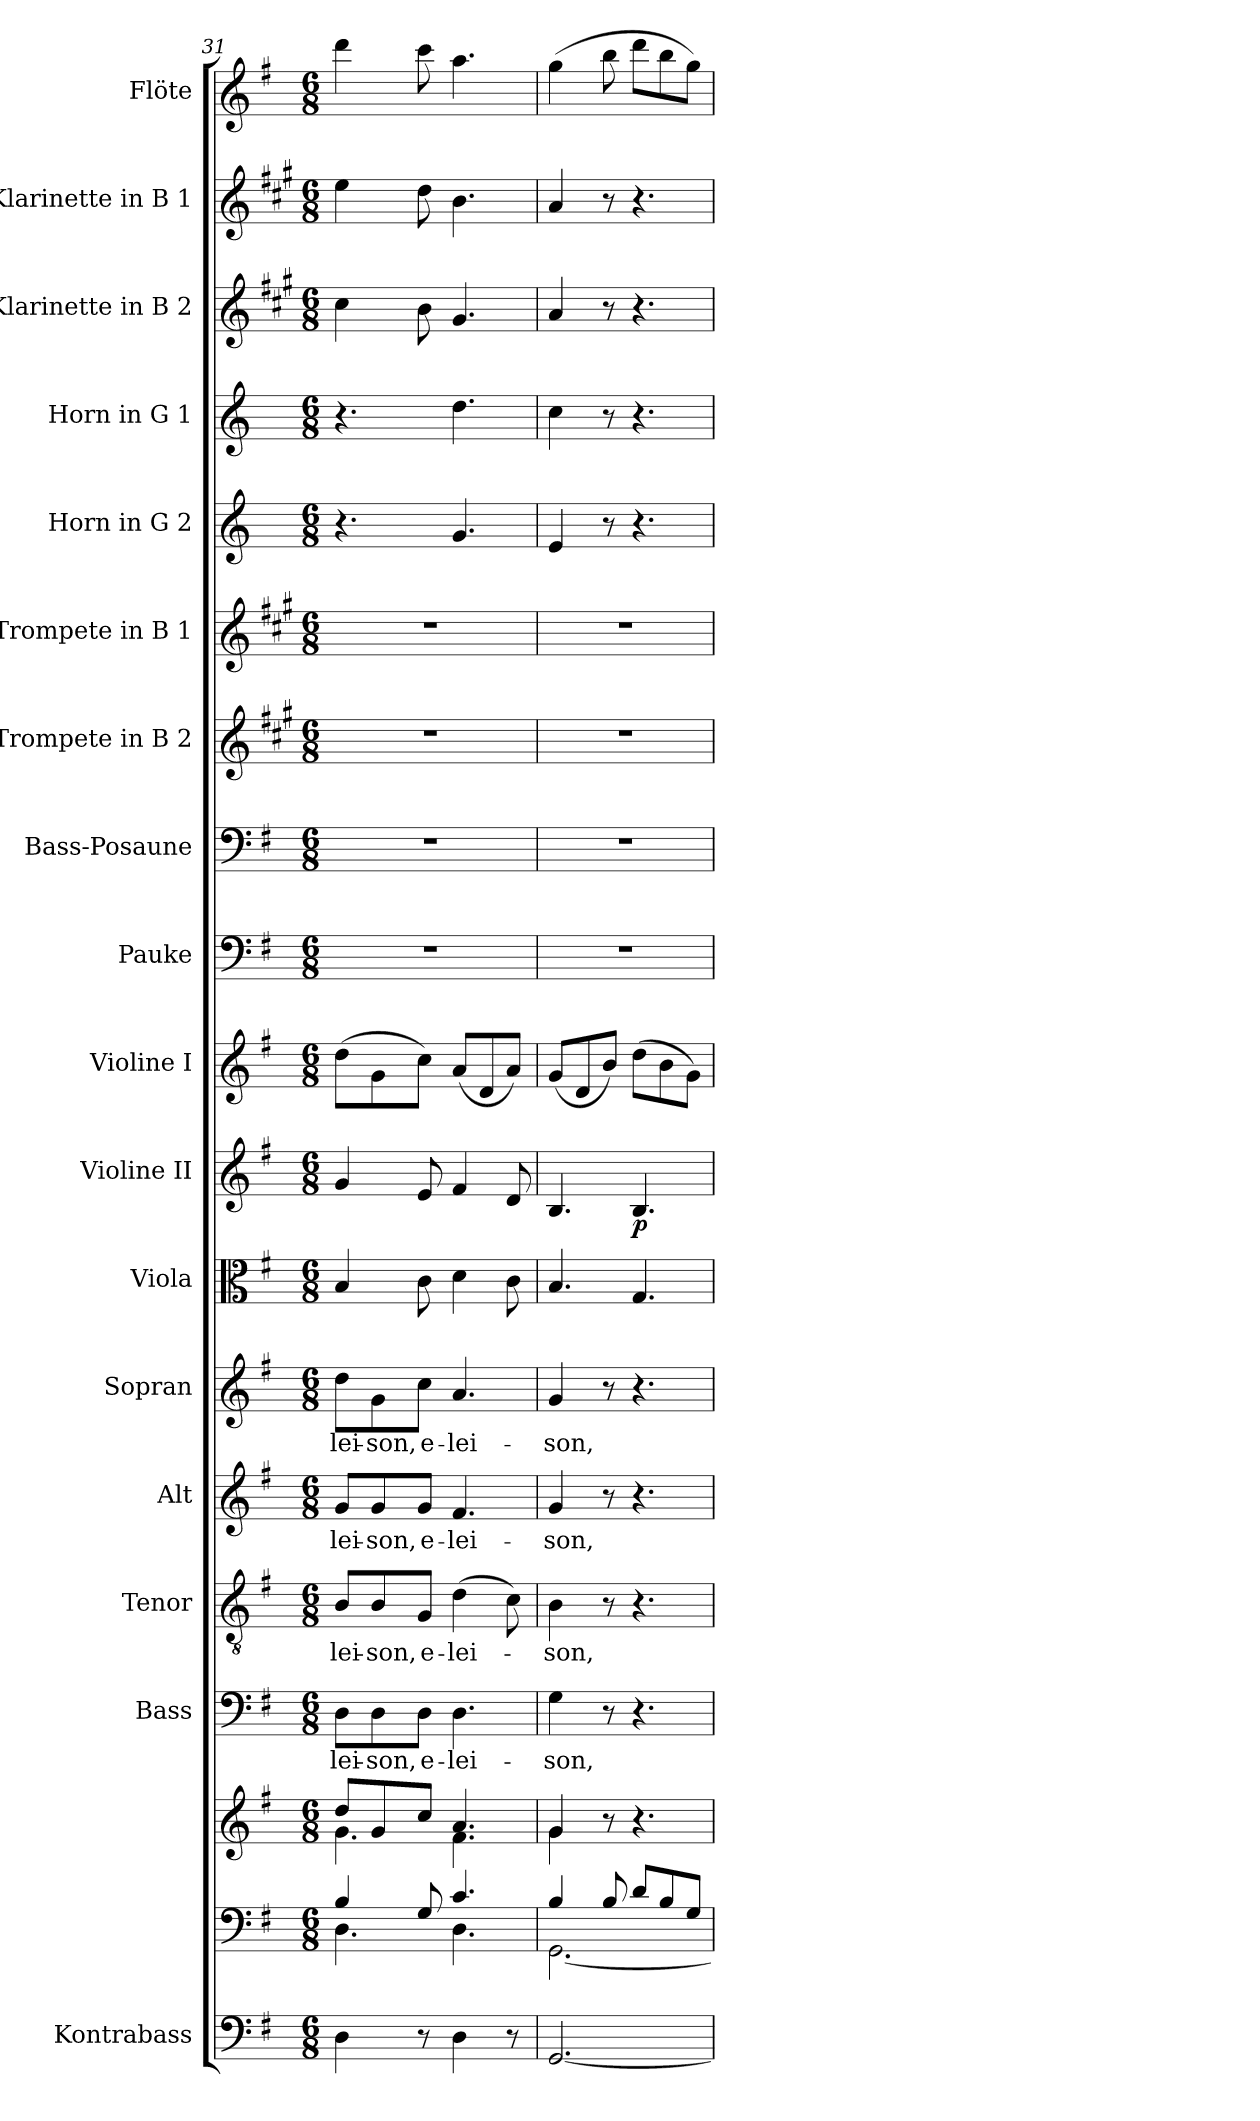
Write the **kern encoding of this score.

**kern	**kern	**kern	**kern	**text	**kern	**text	**kern	**text	**kern	**text	**kern	**kern	**dynam	**kern	**kern	**kern	**kern	**kern	**kern	**kern	**kern	**kern	**kern
*part18	*part17	*part17	*part16	*part16	*part15	*part15	*part14	*part14	*part13	*part13	*part12	*part11	*part11	*part10	*part9	*part8	*part7	*part6	*part5	*part4	*part3	*part2	*part1
*staff19	*staff18	*staff17	*staff16	*staff16	*staff15	*staff15	*staff14	*staff14	*staff13	*staff13	*staff12	*staff11	*staff11	*staff10	*staff9	*staff8	*staff7	*staff6	*staff5	*staff4	*staff3	*staff2	*staff1
*I"Kontrabass	*	*	*I"Bass	*	*I"Tenor	*	*I"Alt	*	*I"Sopran	*	*I"Viola	*I"Violine II	*	*I"Violine I	*I"Pauke	*I"Bass-Posaune	*I"Trompete in B 2	*I"Trompete in B 1	*I"Horn in G 2	*I"Horn in G 1	*I"Klarinette in B 2	*I"Klarinette in B 1	*I"Flöte
*I'Kb.	*	*	*I'B	*	*I'T	*	*I'A	*	*I'S	*	*I'Vla.	*I'Vl. II	*	*I'Vl. I	*I'Pk.	*I'B. Pos.	*	*	*I'Hrn. 2	*I'Hrn. 1	*	*	*I'Fl.
*clefF4	*clefF4	*clefG2	*clefF4	*	*clefGv2	*	*clefG2	*	*clefG2	*	*clefC3	*clefG2	*	*clefG2	*clefF4	*clefF4	*clefG2	*clefG2	*clefG2	*clefG2	*clefG2	*clefG2	*clefG2
*ITrd7c12	*	*	*	*	*	*	*	*	*	*	*	*	*	*	*	*	*ITrd1c2	*ITrd1c2	*ITrd3c5	*ITrd3c5	*ITrd1c2	*ITrd1c2	*
*k[f#]	*k[f#]	*k[f#]	*k[f#]	*	*k[f#]	*	*k[f#]	*	*k[f#]	*	*k[f#]	*k[f#]	*	*k[f#]	*k[f#]	*k[f#]	*k[f#]	*k[f#]	*k[f#]	*k[f#]	*k[f#]	*k[f#]	*k[f#]
*G:	*G:	*G:	*G:	*	*G:	*	*G:	*	*G:	*	*G:	*G:	*	*G:	*G:	*G:	*G:	*G:	*G:	*G:	*G:	*G:	*G:
*M6/8	*M6/8	*M6/8	*M6/8	*	*M6/8	*	*M6/8	*	*M6/8	*	*M6/8	*M6/8	*	*M6/8	*M6/8	*M6/8	*M6/8	*M6/8	*M6/8	*M6/8	*M6/8	*M6/8	*M6/8
=31	=31	=31	=31	=31	=31	=31	=31	=31	=31	=31	=31	=31	=31	=31	=31	=31	=31	=31	=31	=31	=31	=31	=31
*	*^	*^	*	*	*	*	*	*	*	*	*	*	*	*	*	*	*	*	*	*	*	*	*
!	!	!	!	!	!	!LO:LY:b	!	!LO:LY:b	!	!LO:LY:b	!	!LO:LY:b	!	!	!	!	!	!	!	!	!	!	!	!	!
4DD\	4B/	4.D\	8dd/L	4.g\	8D\L	-lei-	8B/L	-lei-	8g/L	-lei-	8dd\L	-lei-	4B/	4g/	.	(>8dd\L	2.r	2.r	2.r	2.r	4.r	4.r	4b\	4dd\	4ddd\
!	!	!	!	!	!	!LO:LY:b	!	!LO:LY:b	!	!LO:LY:b	!	!LO:LY:b	!	!	!	!	!	!	!	!	!	!	!	!	!
.	.	.	8g/	.	8D\	-son,	8B/	-son,	8g/	-son,	8g\	-son,	.	.	.	8g\	.	.	.	.	.	.	.	.	.
!	!	!	!	!	!	!LO:LY:b	!	!LO:LY:b	!	!LO:LY:b	!	!LO:LY:b	!	!	!	!	!	!	!	!	!	!	!	!	!
8r	8G/	.	8cc/J	.	8D\J	e-	8G/J	e-	8g/J	e-	8cc\J	e-	8c\	8e/	.	8cc\J)	.	.	.	.	.	.	8a\	8cc\	8ccc\
!	!	!	!	!	!	!LO:LY:b	!	!LO:LY:b	!	!LO:LY:b	!	!LO:LY:b	!	!	!	!	!	!	!	!	!	!	!	!	!
4DD\	4.c/	4.D\	4.a/	4.f#\	4.D\	-lei-	(>4d\	-lei-	4.f#/	-lei-	4.a/	-lei-	4d\	4f#/	.	(<8a/L	.	.	.	.	4.d/	4.a\	4.f#/	4.a\	4.aa\
.	.	.	.	.	.	.	.	.	.	.	.	.	.	.	.	8d/	.	.	.	.	.	.	.	.	.
8r	.	.	.	.	.	.	8c\)	.	.	.	.	.	8c\	8d/	.	8a/J)	.	.	.	.	.	.	.	.	.
=32	=32	=32	=32	=32	=32	=32	=32	=32	=32	=32	=32	=32	=32	=32	=32	=32	=32	=32	=32	=32	=32	=32	=32	=32	=32
!	!	!	!	!	!	!LO:LY:b	!	!LO:LY:b	!	!LO:LY:b	!	!LO:LY:b	!	!	!	!	!	!	!	!	!	!	!	!	!
[2.GGG/	4B/	[<2.GG\	4g/	4g\	4G\	-son,	4B\	-son,	4g/	-son,	4g/	-son,	4.B/	4.B/	.	(<8g/L	2.r	2.r	2.r	2.r	4B/	4g\	4g/	4g/	(>4gg\
.	.	.	.	.	.	.	.	.	.	.	.	.	.	.	.	8d/	.	.	.	.	.	.	.	.	.
.	8B/	.	8r	2ryy	8r	.	8r	.	8r	.	8r	.	.	.	.	8b/J)	.	.	.	.	8r	8r	8r	8r	8bb\
!	!	!	!	!	!	!	!	!	!	!	!	!	!	!	!LO:DY:b	!	!	!	!	!	!	!	!	!	!
.	8d/L	.	4.r	.	4.r	.	4.r	.	4.r	.	4.r	.	4.G/	4.B/	p	(>8dd\L	.	.	.	.	4.r	4.r	4.r	4.r	8ddd\L
.	8B/	.	.	.	.	.	.	.	.	.	.	.	.	.	.	8b\	.	.	.	.	.	.	.	.	8bb\
.	8G/J	.	.	.	.	.	.	.	.	.	.	.	.	.	.	8g\J)	.	.	.	.	.	.	.	.	8gg\J)
*	*v	*v	*	*	*	*	*	*	*	*	*	*	*	*	*	*	*	*	*	*	*	*	*	*	*
*	*	*v	*v	*	*	*	*	*	*	*	*	*	*	*	*	*	*	*	*	*	*	*	*	*
=	=	=	=	=	=	=	=	=	=	=	=	=	=	=	=	=	=	=	=	=	=	=	=
*-	*-	*-	*-	*-	*-	*-	*-	*-	*-	*-	*-	*-	*-	*-	*-	*-	*-	*-	*-	*-	*-	*-	*-
